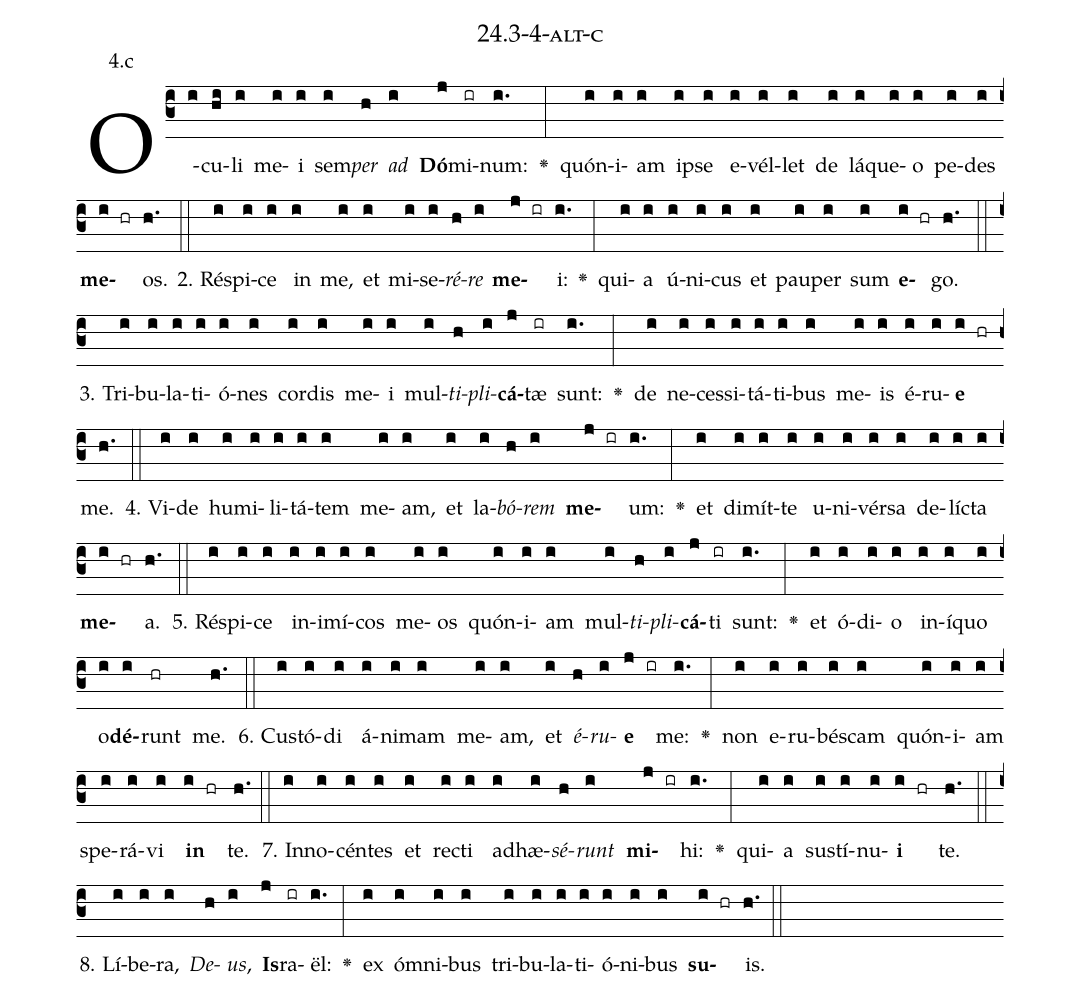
name: 24.3-4-alt-c;
annotation: 4.c;
%%
(c3)O(i)cu(hi)li(i) me(i)i(i) sem(i)<i>per</i>(h) <i>ad</i>(i) <b>Dó</b>(j)mi(ir)num:(i.) <v>\greheightstar</v>(:) quón(i)i(i)am(i) ip(i)se(i) e(i)vél(i)let(i) de(i) lá(i)que(i)o(i) pe(i)des(i) <b>me</b>(i hr)os.(h.) (::)
2. Ré(i)spi(i)ce(i) in(i) me,(i) et(i) mi(i)se(i)<i>ré</i>(h)<i>re</i>(i) <b>me</b>(j ir)i:(i.) <v>\greheightstar</v>(:) qui(i)a(i) ú(i)ni(i)cus(i) et(i) pau(i)per(i) sum(i) <b>e</b>(i hr)go.(h.) (::)
3. Tri(i)bu(i)la(i)ti(i)ó(i)nes(i) cor(i)dis(i) me(i)i(i) mul(i)<i>ti</i>(h)<i>pli</i>(i)<b>cá</b>(j)tæ(ir) sunt:(i.) <v>\greheightstar</v>(:) de(i) ne(i)ces(i)si(i)tá(i)ti(i)bus(i) me(i)is(i) é(i)ru(i)<b>e</b>(i hr) me.(h.) (::)
4. Vi(i)de(i) hu(i)mi(i)li(i)tá(i)tem(i) me(i)am,(i) et(i) la(i)<i>bó</i>(h)<i>rem</i>(i) <b>me</b>(j ir)um:(i.) <v>\greheightstar</v>(:) et(i) di(i)mít(i)te(i) u(i)ni(i)vér(i)sa(i) de(i)líc(i)ta(i) <b>me</b>(i hr)a.(h.) (::)
5. Ré(i)spi(i)ce(i) in(i)i(i)mí(i)cos(i) me(i)os(i) quón(i)i(i)am(i) mul(i)<i>ti</i>(h)<i>pli</i>(i)<b>cá</b>(j)ti(ir) sunt:(i.) <v>\greheightstar</v>(:) et(i) ó(i)di(i)o(i) in(i)í(i)quo(i) o(i)<b>dé</b>(i)runt(hr) me.(h.) (::)
6. Cus(i)tó(i)di(i) á(i)ni(i)mam(i) me(i)am,(i) et(i) <i>é</i>(h)<i>ru</i>(i)<b>e</b>(j ir) me:(i.) <v>\greheightstar</v>(:) non(i) e(i)ru(i)bés(i)cam(i) quón(i)i(i)am(i) spe(i)rá(i)vi(i) <b>in</b>(i hr) te.(h.) (::)
7. In(i)no(i)cén(i)tes(i) et(i) rec(i)ti(i) ad(i)hæ(i)<i>sé</i>(h)<i>runt</i>(i) <b>mi</b>(j ir)hi:(i.) <v>\greheightstar</v>(:) qui(i)a(i) sus(i)tí(i)nu(i)<b>i</b>(i hr) te.(h.) (::)
8. Lí(i)be(i)ra,(i) <i>De</i>(h)<i>us</i>,(i) <b>Is</b>(j)ra(ir)ël:(i.) <v>\greheightstar</v>(:) ex(i) óm(i)ni(i)bus(i) tri(i)bu(i)la(i)ti(i)ó(i)ni(i)bus(i) <b>su</b>(i hr)is.(h.) (::)
